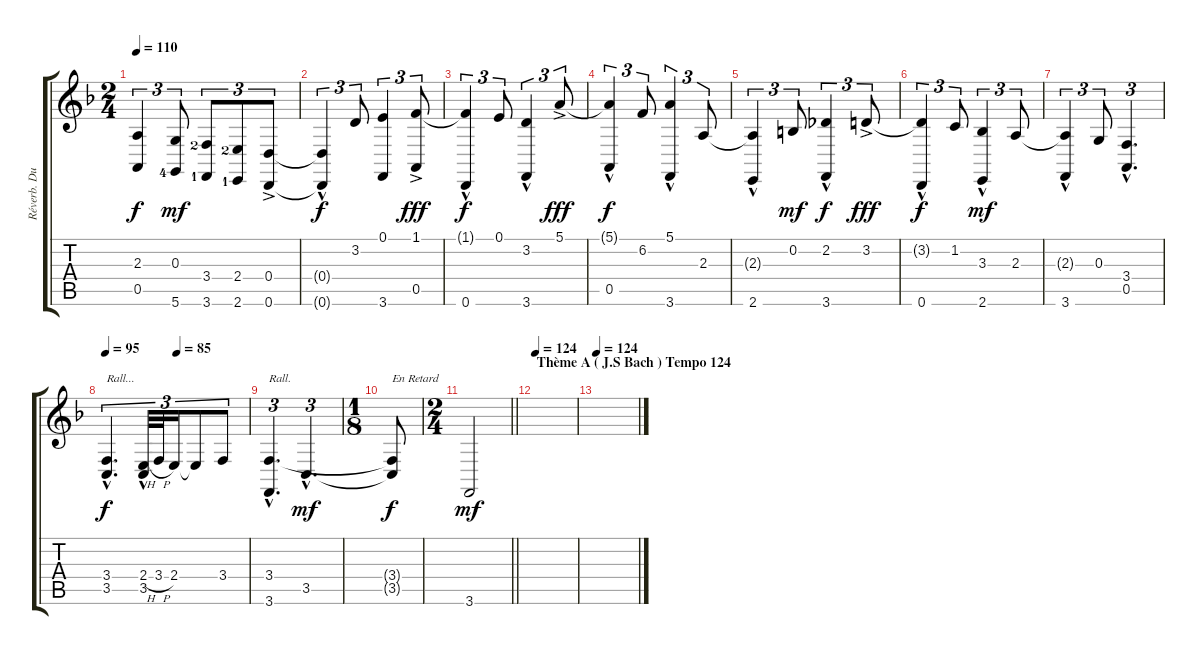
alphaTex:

\track ("Réverb. Du Pauvre" "Réverb. Du") {instrument orchestralharp}
\staff {score tabs}
\tuning (E4 B3 G3 D3 A2 D2) {hide}
\ts (2 4)
\tempo 110
\clef g2
\ks dminor
(2.3{t} 0.5).4{tu (3 2) dy f} (0.3 5.6{lf 5}).8{tu (3 2) dy mf} (3.4{lf 3} 3.6{lf 2}).8{tu (3 2)} (2.4{lf 3} 2.6{lf 2}).8{tu (3 2)} (0.4{ac} 0.6{ac}).8{tu (3 2)} |
(0.4{t} 0.6{hac t}).4{tu (3 2) dy f} 3.2.8{tu (3 2)} (0.1 3.6).4{tu (3 2)} (1.1{ac} 0.5).8{tu (3 2) dy fff} |
(1.1{t} 0.6{hac}).4{tu (3 2) dy f} 0.1.8{tu (3 2)} (3.2 3.6{hac}).4{tu (3 2)} 5.1{ac}.8{tu (3 2) dy fff} |
(5.1{t} 0.5{hac}).4{tu (3 2) dy f} 6.2.8{tu (3 2)} (5.1 3.6{hac}).4{tu (3 2)} 2.3.8{tu (3 2)} |
(2.3{t} 2.6{hac}).4{tu (3 2)} 0.2.8{tu (3 2) dy mf} (2.2 3.6{hac}).4{tu (3 2) dy f} 3.2{ac}.8{tu (3 2) dy fff} |
(3.2{t} 0.6{hac}).4{tu (3 2) dy f} 1.2.8{tu (3 2)} (3.3 2.6{hac}).4{tu (3 2) dy mf} 2.3.8{tu (3 2)} |
(2.3{t} 3.6{hac}).4{tu (3 2)} 0.3.8{tu (3 2)} (3.4{hac} 0.5{hac}).4{d tu (3 2)} |
\tempo 95
\tempo (85 0.5)
(3.4{hac} 3.5{hac}).4{d tu (3 2) txt "Rall..." dy f volume 5 balance 8 instrument orchestralharp} (2.4{h} 3.5{hac}).32{tu (3 2) volume 5 balance 8 instrument orchestralharp} 3.4{h}.32{tu (3 2)} 2.4.16{tu (3 2)} 2.4{t}.8{tu (3 2)} 3.4.8{tu (3 2)} |
(3.4{hac} 3.6{hac}).4{d tu (3 2) txt "Rall." volume 5 balance 8 instrument orchestralharp} 3.5{hac}.4{d tu (3 2) dy mf volume 5 balance 8 instrument orchestralharp} |
\ts (1 8)
(3.4{t} 3.5{t}).8{txt "En Retard" dy f} |
\ts (2 4)
\barLineRight lightlight
3.6.2{dy mf volume 5 balance 8 instrument orchestralharp} |
\section ("" "Thème A ( J.S Bach ) Tempo 124")
\tempo 124
|
\tempo 124
